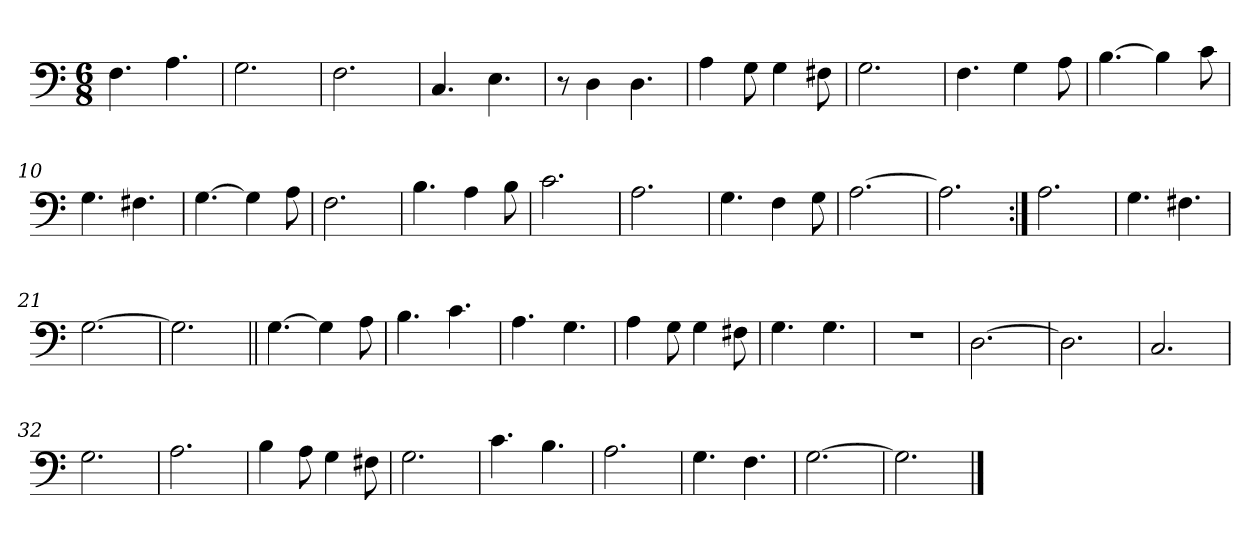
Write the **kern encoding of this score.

**kern
*part1
*staff1
*clefF4
*k[]
*C:
*M6/8
=1
4.F\
4.A\
=2
2.G\
=3
2.F\
=4
4.C/
4.E\
=5
8r
4D\
4.D\
=6
4A\
8G\
4G\
8F#i\
=7
2.G\
=8
4.F\
4G\
8A\
!!LO:LB:g=z
=9
[4.B\
4B\]
8c\
=10
4.G\
4.F#X\
=11
[4.G\
4G\]
8A\
=12
2.F\
=13
4.B\
4A\
8B\
=14
2.c\
=15
2.A\
=16
4.G\
4F\
8G\
=17
[2.A\
=18
2.A\]
!!LO:LB:g=z
=19:|!
2.A\
=20
4.G\
4.F#i\
=21
[2.G\
=22
2.G\]
=23||
[4.G\
4G\]
8A\
=24
4.B\
4.c\
=25
4.A\
4.G\
=26
4A\
8G\
4G\
8F#i\
=27
4.G\
4.G\
=28
2.r
!!LO:LB:g=z
=29
[2.D\
=30
2.D\]
=31
2.C/
=32
2.G\
=33
2.A\
=34
4B\
8A\
4G\
8F#i\
=35
2.G\
=36
4.c\
4.B\
=37
2.A\
=38
4.G\
4.F\
=39
[2.G\
=40
2.G\]
==
*-
